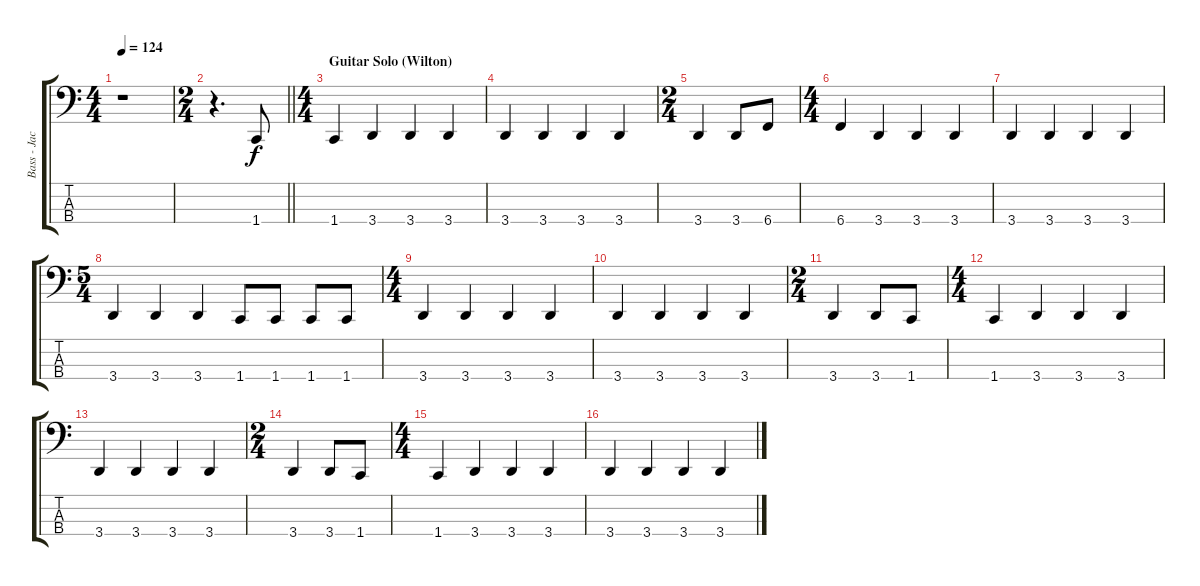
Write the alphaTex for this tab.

\track ("Bass - Jackson" "Bass - Jac") {instrument electricbasspick}
\staff {score tabs}
\tuning (D2 A1 E1 B0) {hide}
\ts (4 4)
\tempo 124
\clef f4
\ks c
r.1{dy f} |
\ts (2 4)
\barLineRight lightlight
r.4{d} 1.4.8 |
\ts (4 4)
\section ("" "Guitar Solo (Wilton)")
1.4.4 3.4.4 3.4.4 3.4.4 |
3.4.4 3.4.4 3.4.4 3.4.4 |
\ts (2 4)
3.4.4 3.4.8 6.4.8 |
\ts (4 4)
6.4.4 3.4.4 3.4.4 3.4.4 |
3.4.4 3.4.4 3.4.4 3.4.4 |
\ts (5 4)
3.4.4 3.4.4 3.4.4 1.4.8 1.4.8 1.4.8 1.4.8 |
\ts (4 4)
3.4.4 3.4.4 3.4.4 3.4.4 |
3.4.4 3.4.4 3.4.4 3.4.4 |
\ts (2 4)
3.4.4 3.4.8 1.4.8 |
\ts (4 4)
1.4.4 3.4.4 3.4.4 3.4.4 |
3.4.4 3.4.4 3.4.4 3.4.4 |
\ts (2 4)
3.4.4 3.4.8 1.4.8 |
\ts (4 4)
1.4.4 3.4.4 3.4.4 3.4.4 |
3.4.4 3.4.4 3.4.4 3.4.4
